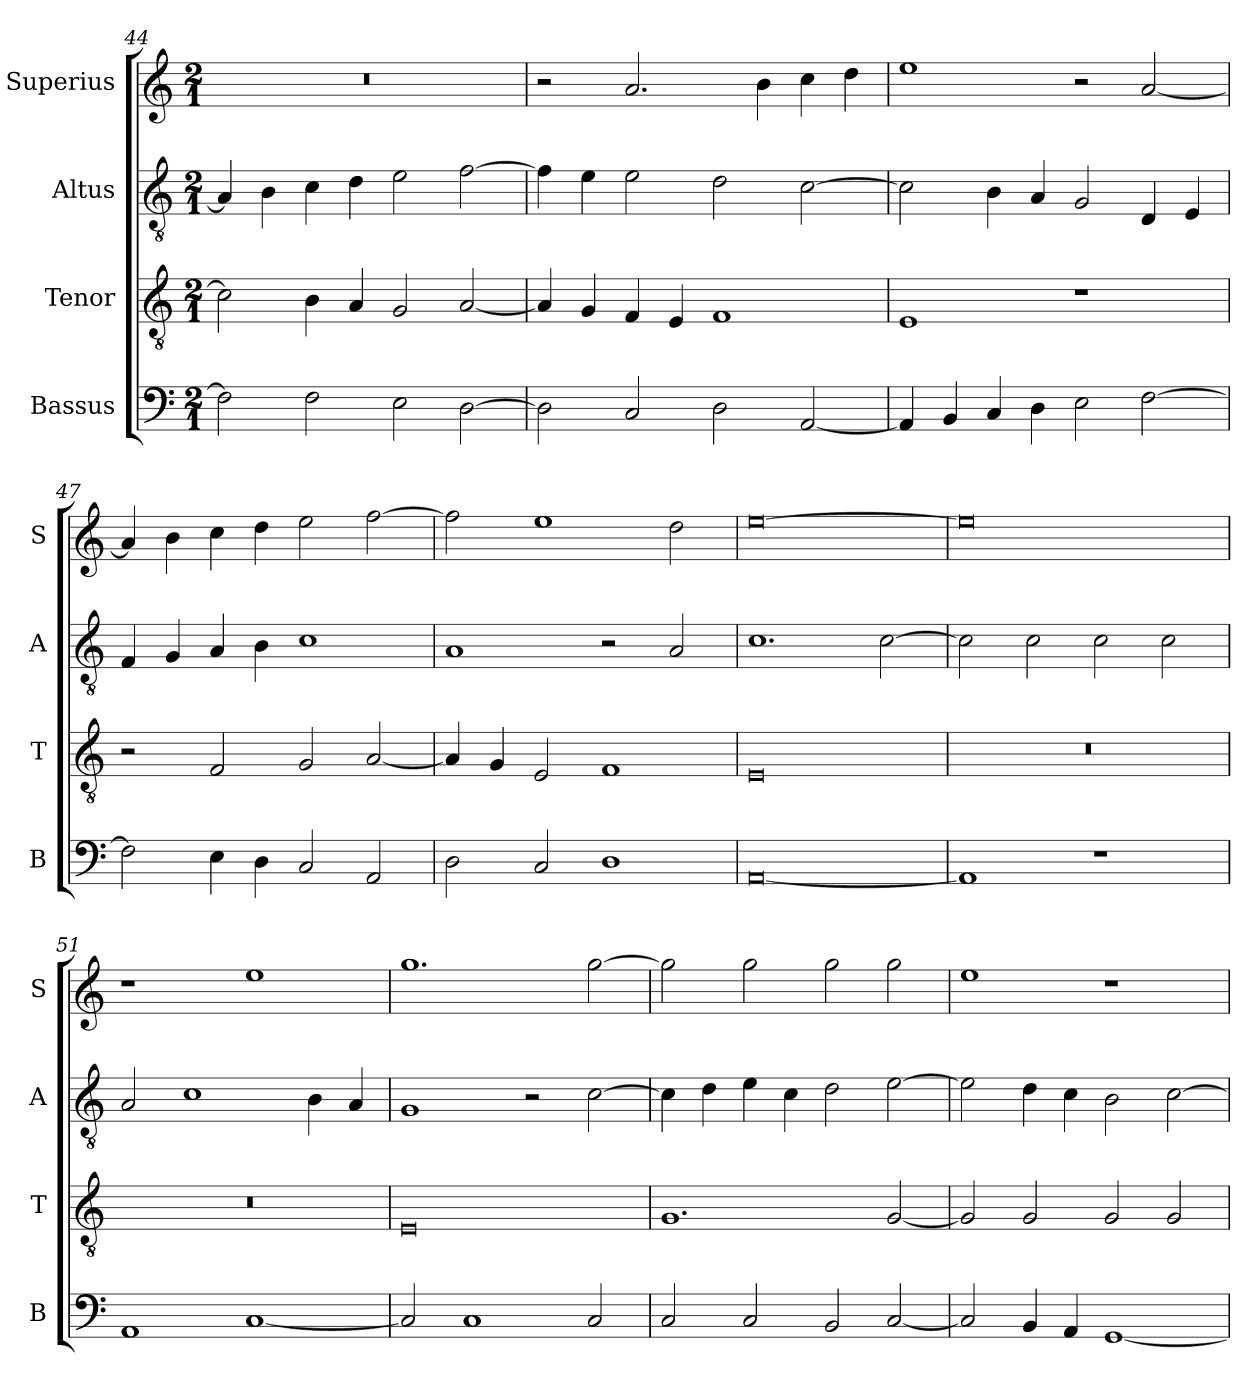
**kern	**kern	**kern	**kern
*part4	*part3	*part2	*part1
*staff4	*staff3	*staff2	*staff1
*I"Bassus	*I"Tenor	*I"Altus	*I"Superius
*I'B	*I'T	*I'A	*I'S
*clefF4	*clefGv2	*clefGv2	*clefG2
*k[]	*k[]	*k[]	*k[]
*C:	*C:	*C:	*C:
*M2/1	*M2/1	*M2/1	*M2/1
=44	=44	=44	=44
2F]	2c]	4A]	0r
.	.	4B	.
2F	4B	4c	.
.	4A	4d	.
2E	2G	2e	.
[2D	[2A	[2f	.
=45	=45	=45	=45
2D]	4A]	4f]	2r
.	4G	4e	.
2C	4F	2e	2.a
.	4E	.	.
2D	1F	2d	.
.	.	.	4b
[2AA	.	[2c	4cc
.	.	.	4dd
=46	=46	=46	=46
4AA]	1E	2c]	1ee
4BB	.	.	.
4C	.	4B	.
4D	.	4A	.
2E	1r	2G	2r
[2F	.	4D	[2a
.	.	4E	.
=47	=47	=47	=47
2F]	2r	4F	4a]
.	.	4G	4b
4E	2F	4A	4cc
4D	.	4B	4dd
2C	2G	1c	2ee
2AA	[2A	.	[2ff
=48	=48	=48	=48
2D	4A]	1A	2ff]
.	4G	.	.
2C	2E	.	1ee
1D	1F	2r	.
.	.	2A	2dd
=49	=49	=49	=49
[0AA	0E	1.c	[0ee
.	.	[2c	.
=50	=50	=50	=50
1AA]	0r	2c]	0ee]
.	.	2c	.
1r	.	2c	.
.	.	2c	.
=51	=51	=51	=51
1AA	0r	2A	1r
.	.	1c	.
[1C	.	.	1ee
.	.	4B	.
.	.	4A	.
=52	=52	=52	=52
2C]	0E	1G	1.gg
1C	.	.	.
.	.	2r	.
2C	.	[2c	[2gg
=53	=53	=53	=53
2C	1.G	4c]	2gg]
.	.	4d	.
2C	.	4e	2gg
.	.	4c	.
2BB	.	2d	2gg
[2C	[2G	[2e	2gg
=54	=54	=54	=54
2C]	2G]	2e]	1ee
4BB	2G	4d	.
4AA	.	4c	.
[1GG	2G	2B	1r
.	2G	[2c	.
=	=	=	=
*-	*-	*-	*-
